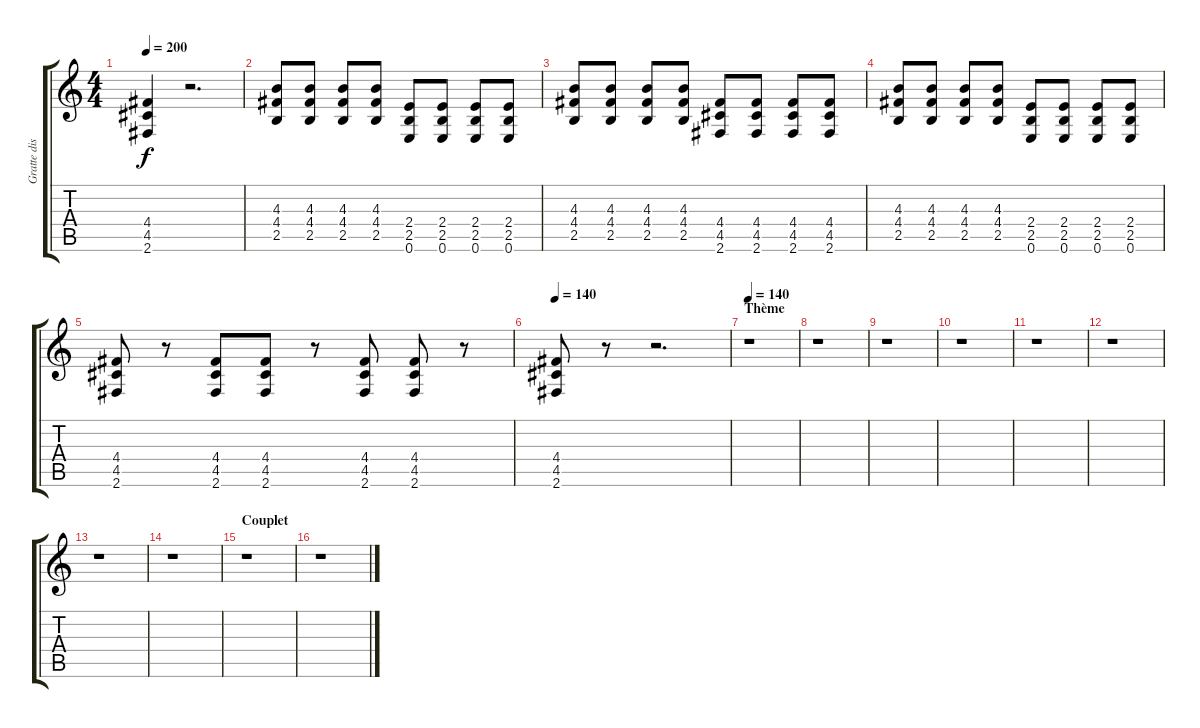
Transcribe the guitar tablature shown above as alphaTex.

\track ("Gratte disto" "Gratte dis") {instrument overdrivenguitar}
\staff {score tabs}
\tuning (E4 B3 G3 D3 A2 E2) {hide}
\ts (4 4)
\tempo 200
\clef g2
\ks c
(4.4 4.5 2.6).4{dy f} r.2{d} |
(4.3 4.4 2.5).8 (4.3 4.4 2.5).8 (4.3 4.4 2.5).8 (4.3 4.4 2.5).8 (2.4 2.5 0.6).8 (2.4 2.5 0.6).8 (2.4 2.5 0.6).8 (2.4 2.5 0.6).8 |
(4.3 4.4 2.5).8 (4.3 4.4 2.5).8 (4.3 4.4 2.5).8 (4.3 4.4 2.5).8 (4.4 4.5 2.6).8 (4.4 4.5 2.6).8 (4.4 4.5 2.6).8 (4.4 4.5 2.6).8 |
(4.3 4.4 2.5).8 (4.3 4.4 2.5).8 (4.3 4.4 2.5).8 (4.3 4.4 2.5).8 (2.4 2.5 0.6).8 (2.4 2.5 0.6).8 (2.4 2.5 0.6).8 (2.4 2.5 0.6).8 |
(4.4 4.5 2.6).8 r.8 (4.4 4.5 2.6).8 (4.4 4.5 2.6).8 r.8 (4.4 4.5 2.6).8 (4.4 4.5 2.6).8 r.8 |
\tempo 140
(4.4 4.5 2.6).8 r.8 r.2{d} |
\section ("" "Thème")
\tempo 140
r.1 |
r.1 |
r.1 |
r.1 |
r.1 |
r.1 |
r.1 |
r.1 |
\section ("" "Couplet")
r.1 |
r.1
